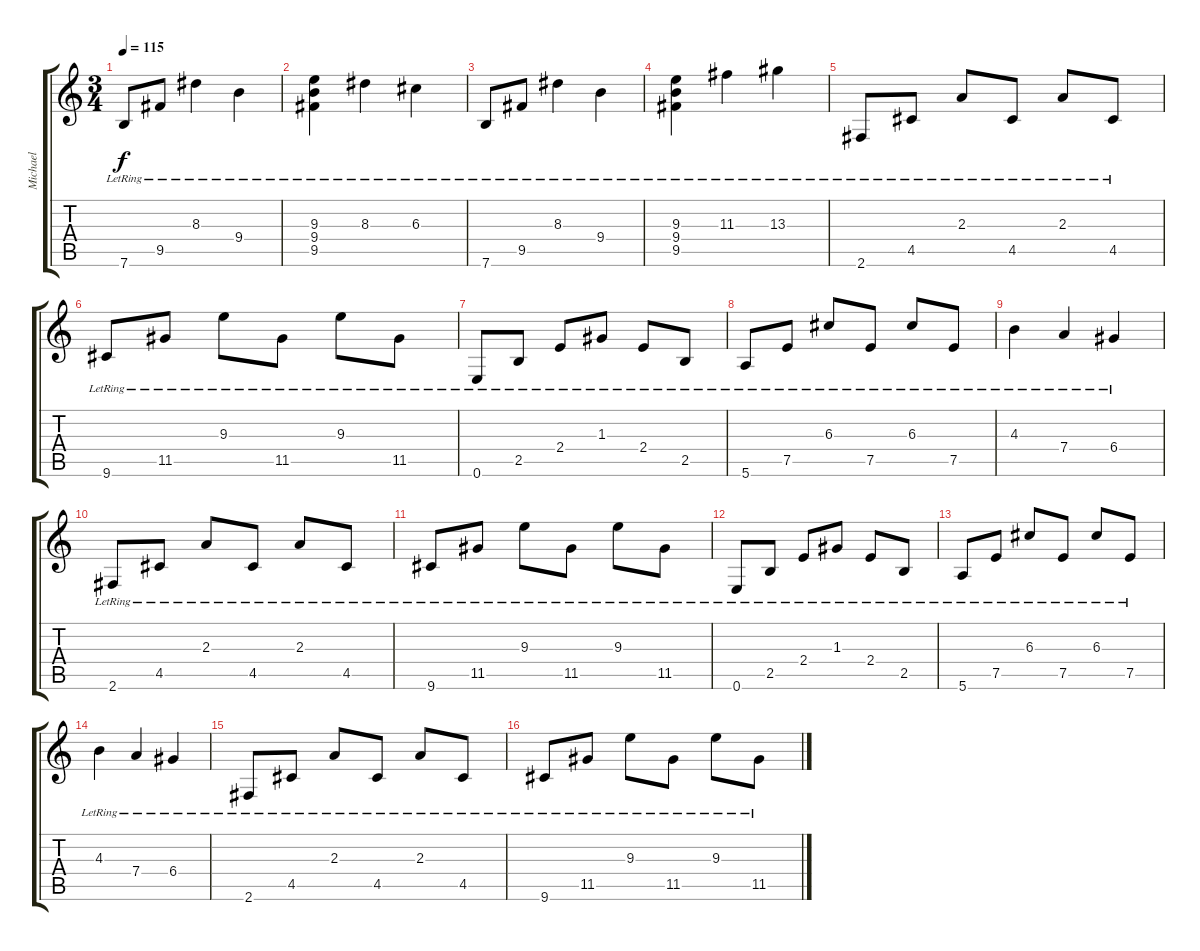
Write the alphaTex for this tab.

\track ("Michael" "Michael") {instrument electricguitarjazz}
\staff {score tabs}
\tuning (E4 B3 G3 D3 A2 E2) {hide}
\ts (3 4)
\tempo 115
\clef g2
\ks c
7.6{lr}.8{dy f} 9.5{lr}.8 8.3{lr}.4 9.4{lr}.4 |
(9.3 9.4 9.5{lr}).4 8.3{lr}.4 6.3{lr}.4 |
7.6{lr}.8 9.5{lr}.8 8.3{lr}.4 9.4{lr}.4 |
(9.3 9.4{lr} 9.5).4 11.3{lr}.4 13.3{lr}.4 |
2.6{lr}.8 4.5{lr}.8 2.3{lr}.8 4.5{lr}.8 2.3{lr}.8 4.5{lr}.8 |
9.6{lr}.8 11.5{lr}.8 9.3{lr}.8 11.5{lr}.8 9.3{lr}.8 11.5{lr}.8 |
0.6{lr}.8 2.5{lr}.8 2.4{lr}.8 1.3{lr}.8 2.4{lr}.8 2.5{lr}.8 |
5.6{lr}.8 7.5{lr}.8 6.3{lr}.8 7.5{lr}.8 6.3{lr}.8 7.5{lr}.8 |
4.3{lr}.4 7.4{lr}.4 6.4{lr}.4 |
2.6{lr}.8 4.5{lr}.8 2.3{lr}.8 4.5{lr}.8 2.3{lr}.8 4.5{lr}.8 |
9.6{lr}.8 11.5{lr}.8 9.3{lr}.8 11.5{lr}.8 9.3{lr}.8 11.5{lr}.8 |
0.6{lr}.8 2.5{lr}.8 2.4{lr}.8 1.3{lr}.8 2.4{lr}.8 2.5{lr}.8 |
5.6{lr}.8 7.5{lr}.8 6.3{lr}.8 7.5{lr}.8 6.3{lr}.8 7.5{lr}.8 |
4.3{lr}.4 7.4{lr}.4 6.4{lr}.4 |
2.6{lr}.8 4.5{lr}.8 2.3{lr}.8 4.5{lr}.8 2.3{lr}.8 4.5{lr}.8 |
9.6{lr}.8 11.5{lr}.8 9.3{lr}.8 11.5{lr}.8 9.3{lr}.8 11.5{lr}.8
